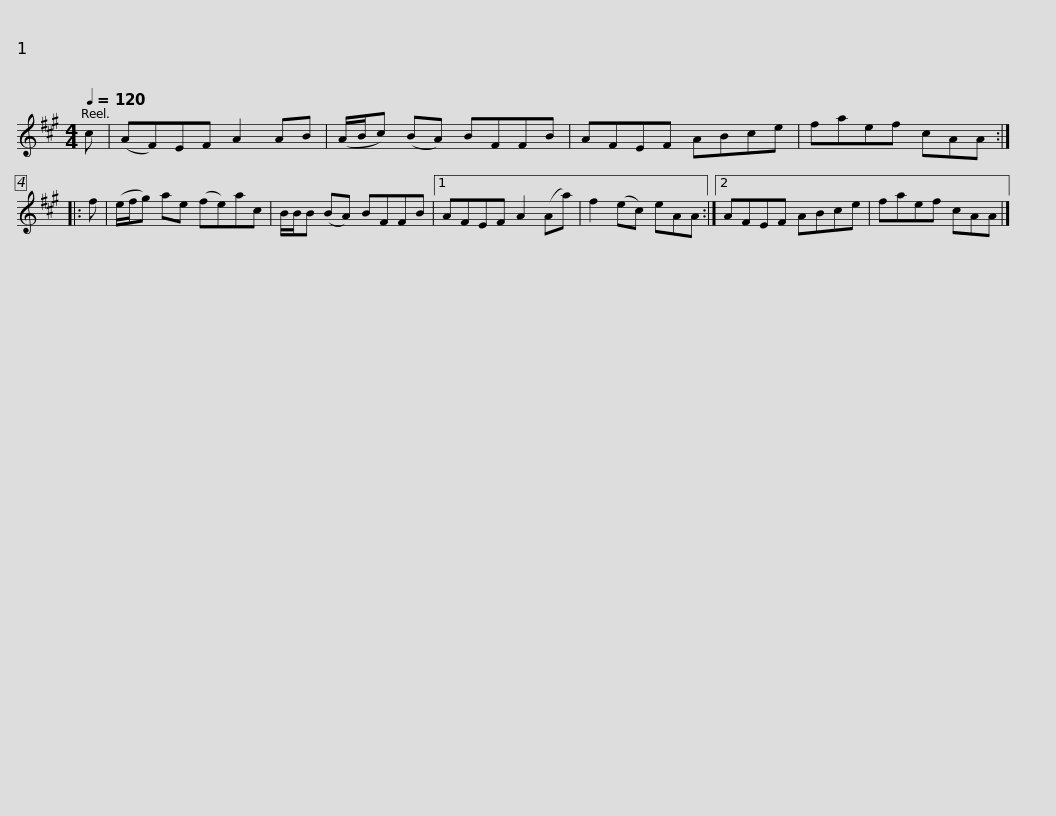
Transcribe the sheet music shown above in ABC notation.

X:1
L:1/8
Q:1/4=120
M:4/4
I:linebreak $
K:A
V:1 treble
V:1
 c | (AF)EF A2 AB | (A/B/c) (BA) BFFB | AFEF ABce | faef cAA :: %5
 f | (e/f/g) ae (fe)ac |$ B/B/B (BA) BFFB |1 AFEF A2 (Aa) | f2 (ec) eAA :|2 %10
 AFEF ABce | faef cAA |] %12
